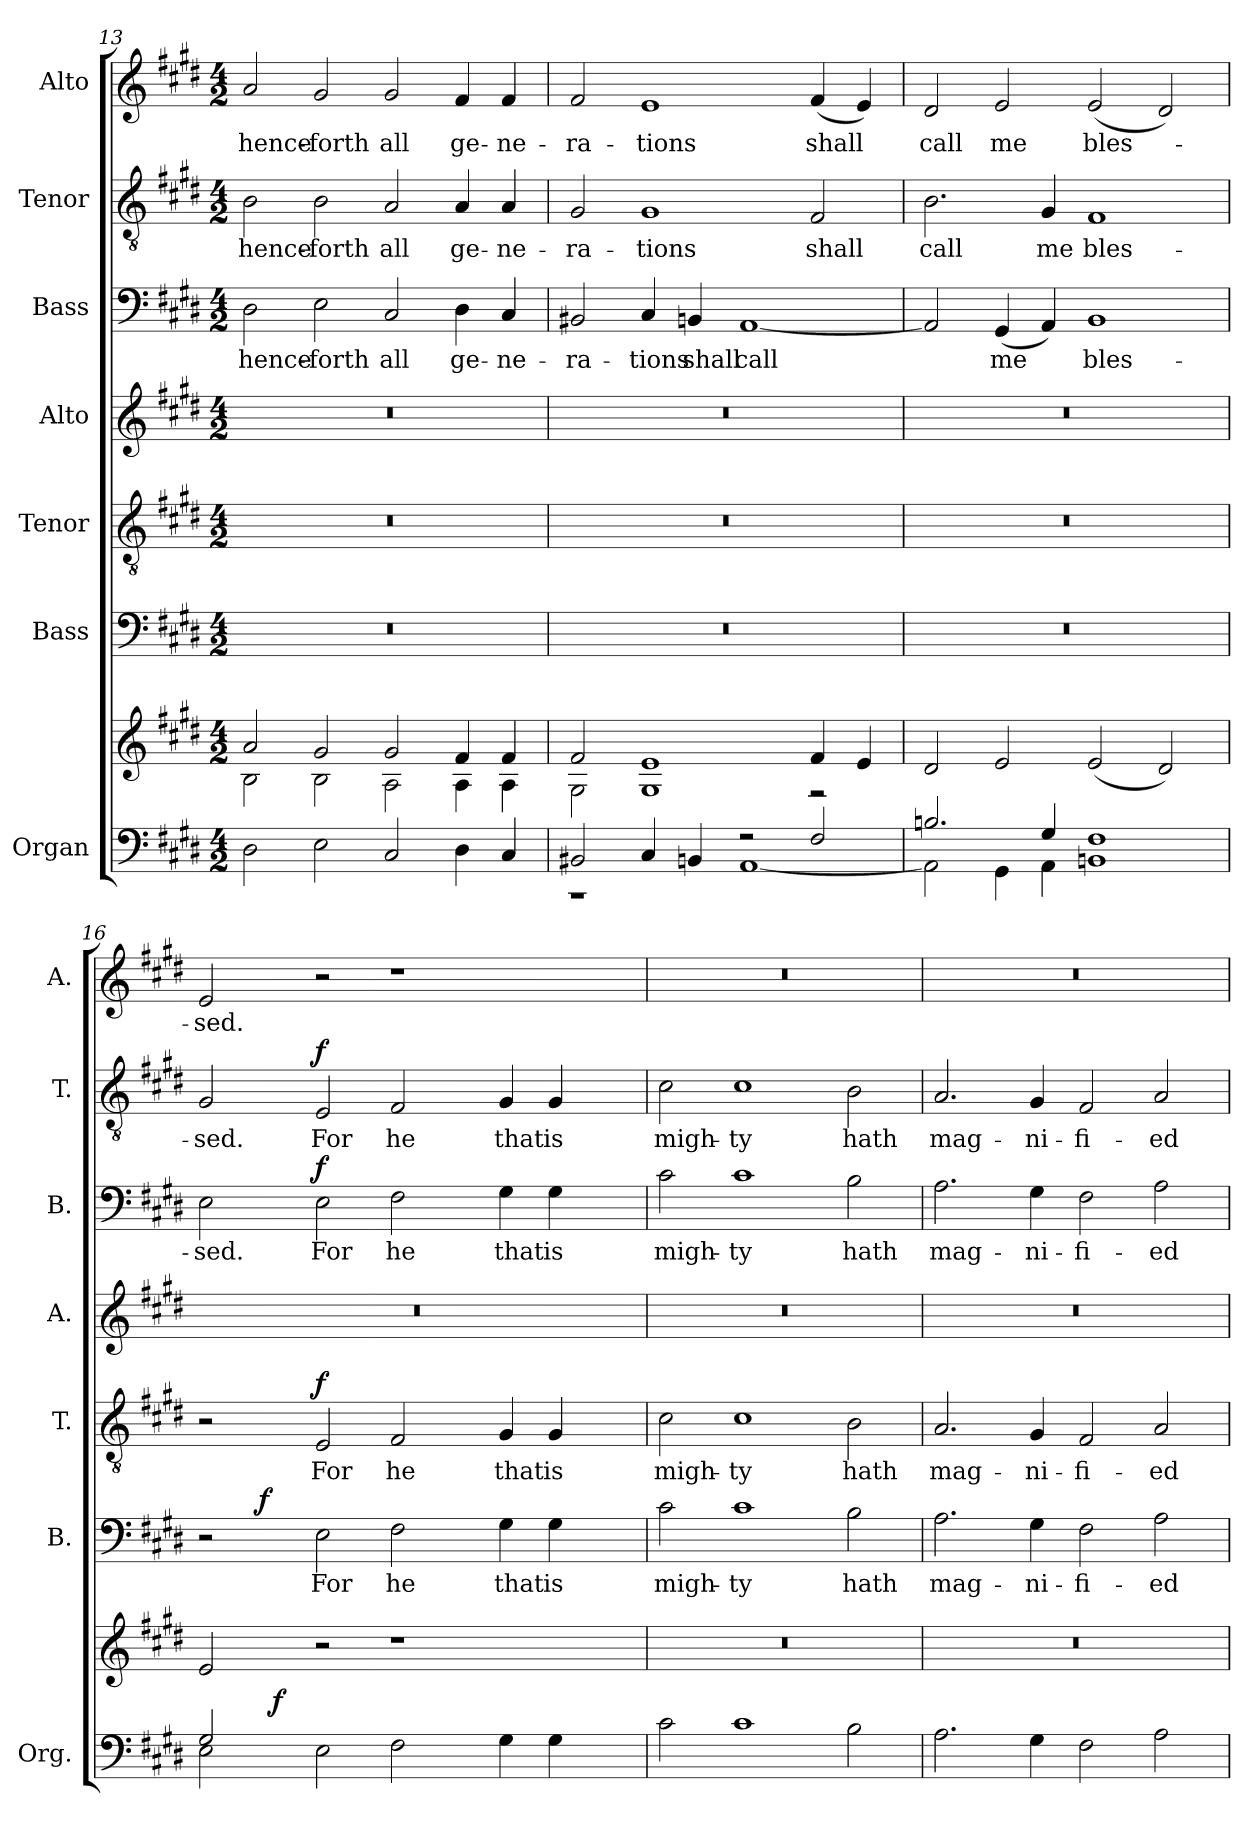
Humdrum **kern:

**kern	**kern	**dynam	**kern	**text	**dynam	**kern	**text	**dynam	**kern	**kern	**text	**dynam	**kern	**text	**dynam	**kern	**text
*part7	*part7	*part7	*part6	*part6	*part6	*part5	*part5	*part5	*part4	*part3	*part3	*part3	*part2	*part2	*part2	*part1	*part1
*staff8	*staff7	*staff7/8	*staff6	*staff6	*staff6	*staff5	*staff5	*staff5	*staff4	*staff3	*staff3	*staff3	*staff2	*staff2	*staff2	*staff1	*staff1
*I"Organ	*	*	*I"Bass	*	*	*I"Tenor	*	*	*I"Alto	*I"Bass	*	*	*I"Tenor	*	*	*I"Alto	*
*I'Org.	*	*	*I'B.	*	*	*I'T.	*	*	*I'A.	*I'B.	*	*	*I'T.	*	*	*I'A.	*
*clefF4	*clefG2	*	*clefF4	*	*	*clefGv2	*	*	*clefG2	*clefF4	*	*	*clefGv2	*	*	*clefG2	*
*	*	*	*	*	*	*ITrd7c12	*	*	*	*	*	*	*ITrd7c12	*	*	*	*
*k[f#c#g#d#]	*k[f#c#g#d#]	*	*k[f#c#g#d#]	*	*	*k[f#c#g#d#]	*	*	*k[f#c#g#d#]	*k[f#c#g#d#]	*	*	*k[f#c#g#d#]	*	*	*k[f#c#g#d#]	*
*E:	*E:	*	*E:	*	*	*E:	*	*	*E:	*E:	*	*	*E:	*	*	*E:	*
*M4/2	*M4/2	*	*M4/2	*	*	*M4/2	*	*	*M4/2	*M4/2	*	*	*M4/2	*	*	*M4/2	*
=13	=13	=13	=13	=13	=13	=13	=13	=13	=13	=13	=13	=13	=13	=13	=13	=13	=13
*	*^	*	*	*	*	*	*	*	*	*	*	*	*	*	*	*	*
!	!	!	!	!LO:N:vis=1	!	!	!LO:N:vis=1	!	!	!LO:N:vis=1	!	!	!	!	!	!	!	!
!	!	!	!	!	!	!	!	!	!	!	!	!LO:LY:b:color=#000000	!	!	!	!	!	!
!	!	!	!	!	!	!	!	!	!	!	!	!	!	!	!LO:LY:b:color=#000000	!	!	!
!	!	!	!	!	!	!	!	!	!	!	!	!	!	!	!	!	!	!LO:LY:b:color=#000000
2D#i\	2ai/	2Bi\	.	0r	.	.	0r	.	.	0r	2D#i\	hence-	.	2BBi\	hence-	.	2ai/	hence-
!	!	!	!	!	!	!	!	!	!	!	!	!LO:LY:b:color=#000000	!	!	!	!	!	!
!	!	!	!	!	!	!	!	!	!	!	!	!	!	!	!LO:LY:b:color=#000000	!	!	!
!	!	!	!	!	!	!	!	!	!	!	!	!	!	!	!	!	!	!LO:LY:b:color=#000000
2Ei\	2g#i/	2Bi\	.	.	.	.	.	.	.	.	2Ei\	-forth	.	2BBi\	-forth	.	2g#i/	-forth
!	!	!	!	!	!	!	!	!	!	!	!	!LO:LY:b:color=#000000	!	!	!	!	!	!
!	!	!	!	!	!	!	!	!	!	!	!	!	!	!	!LO:LY:b:color=#000000	!	!	!
!	!	!	!	!	!	!	!	!	!	!	!	!	!	!	!	!	!	!LO:LY:b:color=#000000
2C#i/	2g#i/	2Ai\	.	.	.	.	.	.	.	.	2C#i/	all	.	2AAi/	all	.	2g#i/	all
!	!	!	!	!	!	!	!	!	!	!	!	!LO:LY:b:color=#000000	!	!	!	!	!	!
!	!	!	!	!	!	!	!	!	!	!	!	!	!	!	!LO:LY:b:color=#000000	!	!	!
!	!	!	!	!	!	!	!	!	!	!	!	!	!	!	!	!	!	!LO:LY:b:color=#000000
4D#i\	4f#i/	4Ai\	.	.	.	.	.	.	.	.	4D#i\	ge-	.	4AAi/	ge-	.	4f#i/	ge-
!	!	!	!	!	!	!	!	!	!	!	!	!LO:LY:b:color=#000000	!	!	!	!	!	!
!	!	!	!	!	!	!	!	!	!	!	!	!	!	!	!LO:LY:b:color=#000000	!	!	!
!	!	!	!	!	!	!	!	!	!	!	!	!	!	!	!	!	!	!LO:LY:b:color=#000000
4C#i/	4f#i/	4Ai\	.	.	.	.	.	.	.	.	4C#i/	-ne-	.	4AAi/	-ne-	.	4f#i/	-ne-
!!LO:LB:g=z
=14	=14	=14	=14	=14	=14	=14	=14	=14	=14	=14	=14	=14	=14	=14	=14	=14	=14	=14
*^	*	*	*	*	*	*	*	*	*	*	*	*	*	*	*	*	*	*
!	!	!	!	!	!LO:N:vis=1	!	!	!LO:N:vis=1	!	!	!LO:N:vis=1	!	!	!	!	!	!	!	!
!	!	!	!	!	!	!	!	!	!	!	!	!	!LO:LY:b:color=#000000	!	!	!	!	!	!
!	!	!	!	!	!	!	!	!	!	!	!	!	!	!	!	!LO:LY:b:color=#000000	!	!	!
!	!	!	!	!	!	!	!	!	!	!	!	!	!	!	!	!	!	!	!LO:LY:b:color=#000000
2BB#Xi/	1r	2f#i/	2G#i\	.	0r	.	.	0r	.	.	0r	2BB#Xi/	-ra-	.	2GG#i/	-ra-	.	2f#i/	-ra-
!	!	!	!	!	!	!	!	!	!	!	!	!	!LO:LY:b:color=#000000	!	!	!	!	!	!
!	!	!	!	!	!	!	!	!	!	!	!	!	!	!	!	!LO:LY:b:color=#000000	!	!	!
!	!	!	!	!	!	!	!	!	!	!	!	!	!	!	!	!	!	!	!LO:LY:b:color=#000000
4C#i/	.	1ei	1G#i	.	.	.	.	.	.	.	.	4C#i/	-tions	.	1GG#i	-tions	.	1ei	-tions
!	!	!	!	!	!	!	!	!	!	!	!	!	!LO:LY:b:color=#000000	!	!	!	!	!	!
4BBni/	.	.	.	.	.	.	.	.	.	.	.	4BBni/	shall	.	.	.	.	.	.
!	!	!	!	!	!	!	!	!	!	!	!	!	!LO:LY:b:color=#000000	!	!	!	!	!	!
2r	[1AAi	.	.	.	.	.	.	.	.	.	.	[1AAi	call	.	.	.	.	.	.
!	!	!	!	!	!	!	!	!	!	!	!	!	!	!	!	!LO:LY:b:color=#000000	!	!	!
!	!	!	!	!	!	!	!	!	!	!	!	!	!	!	!	!	!	!	!LO:LY:b:color=#000000
2F#i/	.	4f#i/	2r	.	.	.	.	.	.	.	.	.	.	.	2FF#i/	shall	.	(4f#i/	shall
.	.	4ei/	.	.	.	.	.	.	.	.	.	.	.	.	.	.	.	4ei/)	.
*	*	*v	*v	*	*	*	*	*	*	*	*	*	*	*	*	*	*	*	*
=15	=15	=15	=15	=15	=15	=15	=15	=15	=15	=15	=15	=15	=15	=15	=15	=15	=15	=15
!	!	!	!	!LO:N:vis=1	!	!	!LO:N:vis=1	!	!	!LO:N:vis=1	!	!	!	!	!	!	!	!
!	!	!	!	!	!	!	!	!	!	!	!	!	!	!	!LO:LY:b:color=#000000	!	!	!
!	!	!	!	!	!	!	!	!	!	!	!	!	!	!	!	!	!	!LO:LY:b:color=#000000
2.Bni/	2AAi\]	2d#i/	.	0r	.	.	0r	.	.	0r	2AAi/]	.	.	2.BBi\	call	.	2d#i/	call
!	!	!	!	!	!	!	!	!	!	!	!	!LO:LY:b:color=#000000	!	!	!	!	!	!
!	!	!	!	!	!	!	!	!	!	!	!	!	!	!	!	!	!	!LO:LY:b:color=#000000
.	4GG#i\	2ei/	.	.	.	.	.	.	.	.	(4GG#i/	me	.	.	.	.	2ei/	me
!	!	!	!	!	!	!	!	!	!	!	!	!	!	!	!LO:LY:b:color=#000000	!	!	!
4G#i/	4AAi\	.	.	.	.	.	.	.	.	.	4AAi/)	.	.	4GG#i/	me	.	.	.
!	!	!	!	!	!	!	!	!	!	!	!	!LO:LY:b:color=#000000	!	!	!	!	!	!
!	!	!	!	!	!	!	!	!	!	!	!	!	!	!	!LO:LY:b:color=#000000	!	!	!
!	!	!	!	!	!	!	!	!	!	!	!	!	!	!	!	!	!	!LO:LY:b:color=#000000
1F#i	1BBni	(2ei/	.	.	.	.	.	.	.	.	1BBi	bles-	.	1FF#i	bles-	.	(2ei/	bles-
.	.	2d#i/)	.	.	.	.	.	.	.	.	.	.	.	.	.	.	2d#i/)	.
=16	=16	=16	=16	=16	=16	=16	=16	=16	=16	=16	=16	=16	=16	=16	=16	=16	=16	=16
!	!	!	!	!	!	!	!	!	!	!LO:N:vis=1	!	!	!	!	!	!	!	!
!	!	!	!	!	!	!	!	!	!	!	!	!LO:LY:b:color=#000000	!	!	!	!	!	!
!	!	!	!	!	!	!	!	!	!	!	!	!	!	!	!LO:LY:b:color=#000000	!	!	!
!	!	!	!	!	!	!	!	!	!	!	!	!	!	!	!	!	!	!LO:LY:b:color=#000000
*	*^	*	*	*^	*	*	*	*	*	*	*	*	*	*	*	*	*	*
2G#i/	2Ei\	4ryy	2ei/	.	2r	4ryy	.	.	2r	.	.	0r	2Ei\	-sed.	.	2GG#i/	-sed.	.	2ei/	-sed.
.	.	32..ryy	.	.	.	64.ryy	.	.	.	.	.	.	.	.	.	.	.	.	.	.
.	.	.	.	.	.	1ryy	.	f	.	.	.	.	.	.	.	.	.	.	.	.
.	.	1ryy	.	f	.	.	.	.	.	.	.	.	.	.	.	.	.	.	.	.
!	!	!	!	!	!	!	!LO:LY:b:color=#000000	!	!	!	!	!	!	!	!	!	!	!	!	!
!	!	!	!	!	!	!	!	!	!	!LO:LY:b:color=#000000	!	!	!	!	!	!	!	!	!	!
!	!	!	!	!	!	!	!	!	!	!	!	!	!	!LO:LY:b:color=#000000	!	!	!	!	!	!
!	!	!	!	!	!	!	!	!	!	!	!	!	!	!	!	!	!LO:LY:b:color=#000000	!	!	!
1.ryy	2Ei\	.	2r	.	2Ei\	.	For	.	2EEi/	For	f	.	2Ei\	For	f	2EEi/	For	f	2r	.
!	!	!	!	!	!	!	!LO:LY:b:color=#000000	!	!	!	!	!	!	!	!	!	!	!	!	!
!	!	!	!	!	!	!	!	!	!	!LO:LY:b:color=#000000	!	!	!	!	!	!	!	!	!	!
!	!	!	!	!	!	!	!	!	!	!	!	!	!	!LO:LY:b:color=#000000	!	!	!	!	!	!
!	!	!	!	!	!	!	!	!	!	!	!	!	!	!	!	!	!LO:LY:b:color=#000000	!	!	!
.	2F#i\	.	1r	.	2F#i\	.	he	.	2FF#i/	he	.	.	2F#i\	he	.	2FF#i/	he	.	1r	.
.	.	.	.	.	.	2ryy	.	.	.	.	.	.	.	.	.	.	.	.	.	.
.	.	2ryy	.	.	.	.	.	.	.	.	.	.	.	.	.	.	.	.	.	.
!	!	!	!	!	!	!	!LO:LY:b:color=#000000	!	!	!	!	!	!	!	!	!	!	!	!	!
!	!	!	!	!	!	!	!	!	!	!LO:LY:b:color=#000000	!	!	!	!	!	!	!	!	!	!
!	!	!	!	!	!	!	!	!	!	!	!	!	!	!LO:LY:b:color=#000000	!	!	!	!	!	!
!	!	!	!	!	!	!	!	!	!	!	!	!	!	!	!	!	!LO:LY:b:color=#000000	!	!	!
.	4G#i\	.	.	.	4G#i\	.	that	.	4GG#i/	that	.	.	4G#i\	that	.	4GG#i/	that	.	.	.
!	!	!	!	!	!	!	!LO:LY:b:color=#000000	!	!	!	!	!	!	!	!	!	!	!	!	!
!	!	!	!	!	!	!	!	!	!	!LO:LY:b:color=#000000	!	!	!	!	!	!	!	!	!	!
!	!	!	!	!	!	!	!	!	!	!	!	!	!	!LO:LY:b:color=#000000	!	!	!	!	!	!
!	!	!	!	!	!	!	!	!	!	!	!	!	!	!	!	!	!LO:LY:b:color=#000000	!	!	!
.	4G#i\	.	.	.	4G#i\	.	is	.	4GG#i/	is	.	.	4G#i\	is	.	4GG#i/	is	.	.	.
.	.	.	.	.	.	8ryy	.	.	.	.	.	.	.	.	.	.	.	.	.	.
.	.	8ryy	.	.	.	.	.	.	.	.	.	.	.	.	.	.	.	.	.	.
.	.	.	.	.	.	16ryy	.	.	.	.	.	.	.	.	.	.	.	.	.	.
.	.	16ryy	.	.	.	.	.	.	.	.	.	.	.	.	.	.	.	.	.	.
.	.	.	.	.	.	32ryy	.	.	.	.	.	.	.	.	.	.	.	.	.	.
.	.	128ryy	.	.	.	128ryy	.	.	.	.	.	.	.	.	.	.	.	.	.	.
=17	=17	=17	=17	=17	=17	=17	=17	=17	=17	=17	=17	=17	=17	=17	=17	=17	=17	=17	=17	=17
!	!	!	!LO:N:vis=1	!	!	!	!	!	!	!	!	!	!	!	!	!	!	!	!	!
*v	*v	*v	*	*	*v	*v	*	*	*	*	*	*	*	*	*	*	*	*	*	*
*^	*	*	*^	*	*	*	*	*	*	*	*	*	*	*	*	*	*
*	*^	*	*	*	*	*	*	*	*	*	*	*	*	*	*	*	*	*	*
!	!	!	!	!	!	!	!LO:LY:b:color=#000000	!	!	!	!	!	!	!	!	!	!	!	!	!
*v	*v	*v	*	*	*v	*v	*	*	*	*	*	*	*	*	*	*	*	*	*	*
*^	*	*	*^	*	*	*	*	*	*	*	*	*	*	*	*	*	*
*	*^	*	*	*	*	*	*	*	*	*	*	*	*	*	*	*	*	*	*
!	!	!	!	!	!	!	!	!	!	!LO:LY:b:color=#000000	!	!LO:N:vis=1	!	!	!	!	!	!	!	!
*v	*v	*v	*	*	*v	*v	*	*	*	*	*	*	*	*	*	*	*	*	*	*
*^	*	*	*^	*	*	*	*	*	*	*	*	*	*	*	*	*	*
*	*^	*	*	*	*	*	*	*	*	*	*	*	*	*	*	*	*	*	*
!	!	!	!	!	!	!	!	!	!	!	!	!	!	!LO:LY:b:color=#000000	!	!	!	!	!	!
*v	*v	*v	*	*	*v	*v	*	*	*	*	*	*	*	*	*	*	*	*	*	*
*^	*	*	*^	*	*	*	*	*	*	*	*	*	*	*	*	*	*
*	*^	*	*	*	*	*	*	*	*	*	*	*	*	*	*	*	*	*	*
!	!	!	!	!	!	!	!	!	!	!	!	!	!	!	!	!	!LO:LY:b:color=#000000	!	!LO:N:vis=1	!
*v	*v	*v	*	*	*v	*v	*	*	*	*	*	*	*	*	*	*	*	*	*	*
2c#i\	0r	.	2c#i\	migh-	.	2C#i\	migh-	.	0r	2c#i\	migh-	.	2C#i\	migh-	.	0r	.
!	!	!	!	!LO:LY:b:color=#000000	!	!	!	!	!	!	!	!	!	!	!	!	!
!	!	!	!	!	!	!	!LO:LY:b:color=#000000	!	!	!	!	!	!	!	!	!	!
!	!	!	!	!	!	!	!	!	!	!	!LO:LY:b:color=#000000	!	!	!	!	!	!
!	!	!	!	!	!	!	!	!	!	!	!	!	!	!LO:LY:b:color=#000000	!	!	!
1c#i	.	.	1c#i	-ty	.	1C#i	-ty	.	.	1c#i	-ty	.	1C#i	-ty	.	.	.
!	!	!	!	!LO:LY:b:color=#000000	!	!	!	!	!	!	!	!	!	!	!	!	!
!	!	!	!	!	!	!	!LO:LY:b:color=#000000	!	!	!	!	!	!	!	!	!	!
!	!	!	!	!	!	!	!	!	!	!	!LO:LY:b:color=#000000	!	!	!	!	!	!
!	!	!	!	!	!	!	!	!	!	!	!	!	!	!LO:LY:b:color=#000000	!	!	!
2Bi\	.	.	2Bi\	hath	.	2BBi\	hath	.	.	2Bi\	hath	.	2BBi\	hath	.	.	.
=18	=18	=18	=18	=18	=18	=18	=18	=18	=18	=18	=18	=18	=18	=18	=18	=18	=18
!	!LO:N:vis=1	!	!	!	!	!	!	!	!	!	!	!	!	!	!	!	!
!	!	!	!	!LO:LY:b:color=#000000	!	!	!	!	!	!	!	!	!	!	!	!	!
!	!	!	!	!	!	!	!LO:LY:b:color=#000000	!	!LO:N:vis=1	!	!	!	!	!	!	!	!
!	!	!	!	!	!	!	!	!	!	!	!LO:LY:b:color=#000000	!	!	!	!	!	!
!	!	!	!	!	!	!	!	!	!	!	!	!	!	!LO:LY:b:color=#000000	!	!LO:N:vis=1	!
2.Ai\	0r	.	2.Ai\	mag-	.	2.AAi/	mag-	.	0r	2.Ai\	mag-	.	2.AAi/	mag-	.	0r	.
!	!	!	!	!LO:LY:b:color=#000000	!	!	!	!	!	!	!	!	!	!	!	!	!
!	!	!	!	!	!	!	!LO:LY:b:color=#000000	!	!	!	!	!	!	!	!	!	!
!	!	!	!	!	!	!	!	!	!	!	!LO:LY:b:color=#000000	!	!	!	!	!	!
!	!	!	!	!	!	!	!	!	!	!	!	!	!	!LO:LY:b:color=#000000	!	!	!
4G#i\	.	.	4G#i\	-ni-	.	4GG#i/	-ni-	.	.	4G#i\	-ni-	.	4GG#i/	-ni-	.	.	.
!	!	!	!	!LO:LY:b:color=#000000	!	!	!	!	!	!	!	!	!	!	!	!	!
!	!	!	!	!	!	!	!LO:LY:b:color=#000000	!	!	!	!	!	!	!	!	!	!
!	!	!	!	!	!	!	!	!	!	!	!LO:LY:b:color=#000000	!	!	!	!	!	!
!	!	!	!	!	!	!	!	!	!	!	!	!	!	!LO:LY:b:color=#000000	!	!	!
2F#i\	.	.	2F#i\	-fi-	.	2FF#i/	-fi-	.	.	2F#i\	-fi-	.	2FF#i/	-fi-	.	.	.
!	!	!	!	!LO:LY:b:color=#000000	!	!	!	!	!	!	!	!	!	!	!	!	!
!	!	!	!	!	!	!	!LO:LY:b:color=#000000	!	!	!	!	!	!	!	!	!	!
!	!	!	!	!	!	!	!	!	!	!	!LO:LY:b:color=#000000	!	!	!	!	!	!
!	!	!	!	!	!	!	!	!	!	!	!	!	!	!LO:LY:b:color=#000000	!	!	!
2Ai\	.	.	2Ai\	-ed	.	2AAi/	-ed	.	.	2Ai\	-ed	.	2AAi/	-ed	.	.	.
=	=	=	=	=	=	=	=	=	=	=	=	=	=	=	=	=	=
*-	*-	*-	*-	*-	*-	*-	*-	*-	*-	*-	*-	*-	*-	*-	*-	*-	*-
